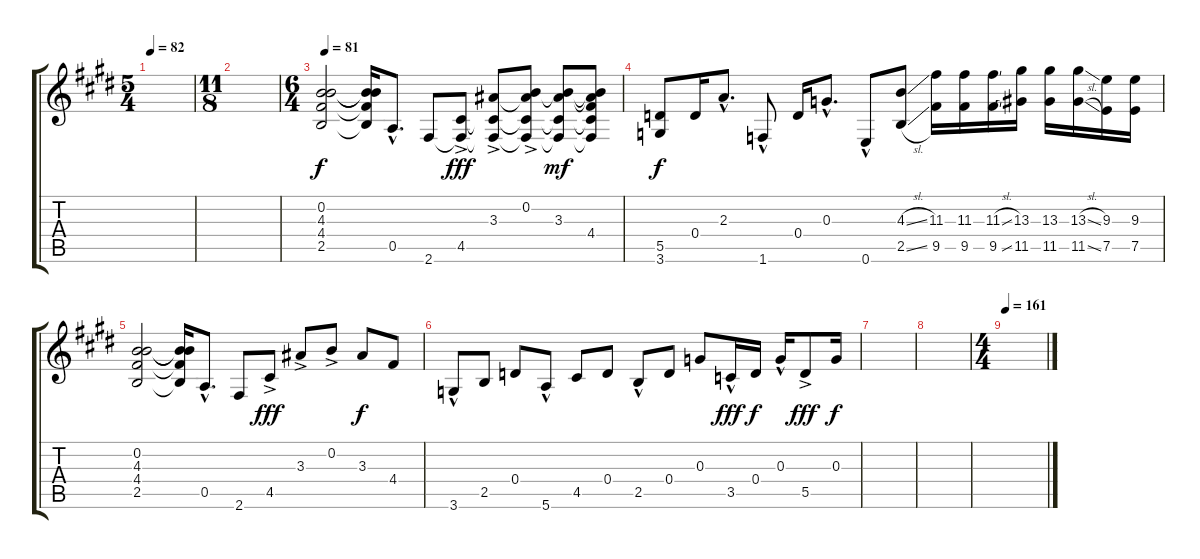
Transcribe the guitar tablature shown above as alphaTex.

\track "" {instrument overdrivenguitar}
\staff {score tabs}
\tuning (E4 B3 G3 D3 A2 E2) {hide}
\ts (5 4)
\tempo 82
\clef g2
\ks e
|
\ts (11 8)
|
\ts (6 4)
\tempo 81
(0.2 4.3 4.4 2.5).2{volume 10 balance 10} (0.2{t} 4.3{t} 4.4{t} 2.5{t}).16 0.5{hac}.8{d} 2.6.8 (4.5{ac} 2.6{t}).8{dy fff} (3.3{ac} 4.5{t} 2.6{t}).8 (0.2{ac} 3.3{t} 4.5{t} 2.6{t}).8 (0.2{t} 3.3 4.5{t} 2.6{t}).8{dy mf} (0.2{t} 3.3{t} 4.4 4.5{t} 2.6{t}).8 |
(5.5 3.6).8{dy f} 0.4.16 2.3{hac}.8{d} 1.6{hac}.8 0.4.16 0.3{hac}.8{d} 0.6{hac}.8 (4.3{sl} 2.5{sl}).8 (11.3 9.5).16 (11.3 9.5).16 (11.3{sl} 9.5{sl}).16 (13.3 11.5).16 (13.3 11.5).16 (13.3{sl} 11.5{sl}).16 (9.3 7.5).16 (9.3 7.5).16 |
(0.2 4.3 4.4 2.5).2 (0.2{t} 4.3{t} 4.4{t} 2.5{t}).16 0.5{hac}.8{d} 2.6.8 4.5{ac}.8{dy fff} 3.3{ac}.8 0.2{ac}.8 3.3.8{dy f} 4.4.8 |
3.6{hac}.8 2.5.8 0.4.8 5.6{hac}.8 4.5.8 0.4.8 2.5{hac}.8 0.4.8 0.3.8 3.5{hac}.16{dy fff} 0.4.16{dy f} 0.3{hac}.16 5.5{ac}.8{dy fff} 0.3.16{dy f} |
|
|
\ts (4 4)
\tempo 161
